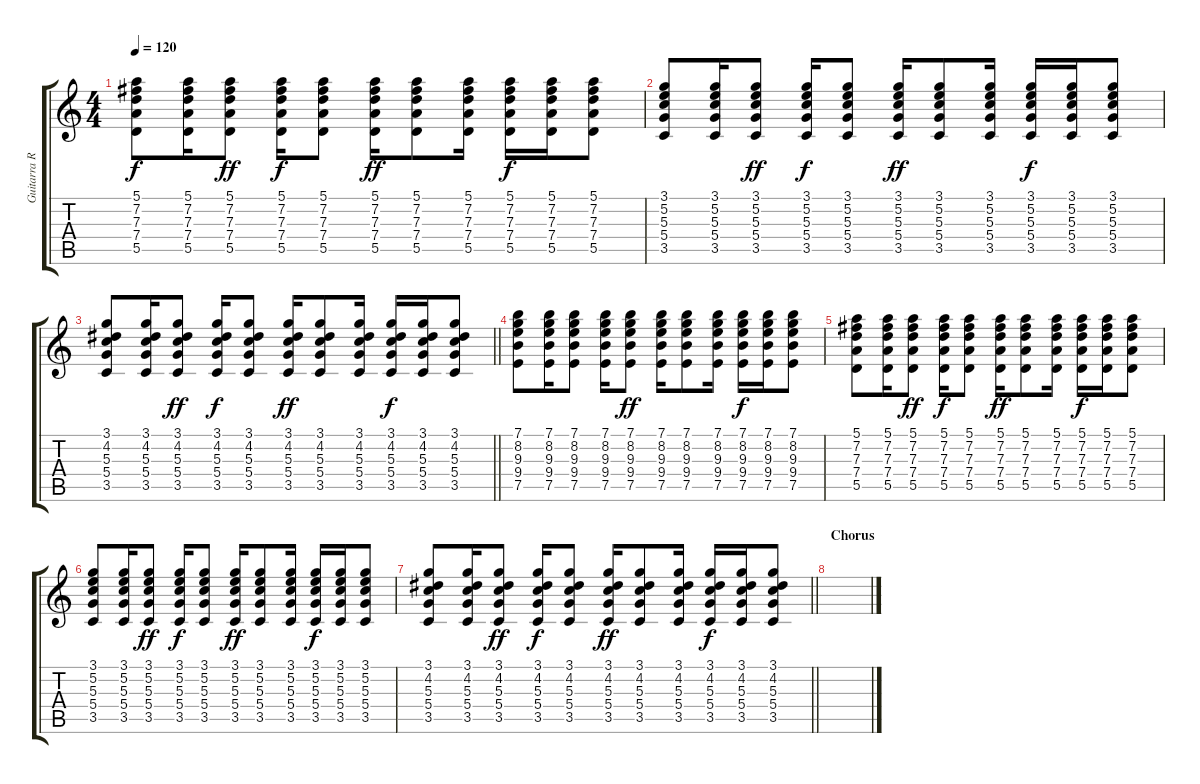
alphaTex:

\track ("Guitarra Ritmica" "Guitarra R") {instrument electricguitarclean}
\staff {score tabs}
\tuning (E4 B3 G3 D3 A2 E2) {hide}
\ts (4 4)
\tempo 120
\clef g2
\ks c
(5.1 7.2 7.3 7.4 5.5).8{dy f} (5.1 7.2 7.3 7.4 5.5).16 (5.1 7.2 7.3 7.4 5.5).8{dy ff} (5.1 7.2 7.3 7.4 5.5).16{dy f} (5.1 7.2 7.3 7.4 5.5).8 (5.1 7.2 7.3 7.4 5.5).16{dy ff} (5.1 7.2 7.3 7.4 5.5).8 (5.1 7.2 7.3 7.4 5.5).16 (5.1 7.2 7.3 7.4 5.5).16{dy f} (5.1 7.2 7.3 7.4 5.5).16 (5.1 7.2 7.3 7.4 5.5).8 |
(3.1 5.2 5.3 5.4 3.5).8 (3.1 5.2 5.3 5.4 3.5).16 (3.1 5.2 5.3 5.4 3.5).8{dy ff} (3.1 5.2 5.3 5.4 3.5).16{dy f} (3.1 5.2 5.3 5.4 3.5).8 (3.1 5.2 5.3 5.4 3.5).16{dy ff} (3.1 5.2 5.3 5.4 3.5).8 (3.1 5.2 5.3 5.4 3.5).16 (3.1 5.2 5.3 5.4 3.5).16{dy f} (3.1 5.2 5.3 5.4 3.5).16 (3.1 5.2 5.3 5.4 3.5).8 |
\barLineRight lightlight
(3.1 4.2 5.3 5.4 3.5).8 (3.1 4.2 5.3 5.4 3.5).16 (3.1 4.2 5.3 5.4 3.5).8{dy ff} (3.1 4.2 5.3 5.4 3.5).16{dy f} (3.1 4.2 5.3 5.4 3.5).8 (3.1 4.2 5.3 5.4 3.5).16{dy ff} (3.1 4.2 5.3 5.4 3.5).8 (3.1 4.2 5.3 5.4 3.5).16 (3.1 4.2 5.3 5.4 3.5).16{dy f} (3.1 4.2 5.3 5.4 3.5).16 (3.1 4.2 5.3 5.4 3.5).8 |
(7.1 8.2 9.3 9.4 7.5).8 (7.1 8.2 9.3 9.4 7.5).16 (7.1 8.2 9.3 9.4 7.5).8 (7.1 8.2 9.3 9.4 7.5).16 (7.1 8.2 9.3 9.4 7.5).8{dy ff} (7.1 8.2 9.3 9.4 7.5).16 (7.1 8.2 9.3 9.4 7.5).8 (7.1 8.2 9.3 9.4 7.5).16 (7.1 8.2 9.3 9.4 7.5).16{dy f} (7.1 8.2 9.3 9.4 7.5).16 (7.1 8.2 9.3 9.4 7.5).8 |
(5.1 7.2 7.3 7.4 5.5).8 (5.1 7.2 7.3 7.4 5.5).16 (5.1 7.2 7.3 7.4 5.5).8{dy ff} (5.1 7.2 7.3 7.4 5.5).16{dy f} (5.1 7.2 7.3 7.4 5.5).8 (5.1 7.2 7.3 7.4 5.5).16{dy ff} (5.1 7.2 7.3 7.4 5.5).8 (5.1 7.2 7.3 7.4 5.5).16 (5.1 7.2 7.3 7.4 5.5).16{dy f} (5.1 7.2 7.3 7.4 5.5).16 (5.1 7.2 7.3 7.4 5.5).8 |
(3.1 5.2 5.3 5.4 3.5).8 (3.1 5.2 5.3 5.4 3.5).16 (3.1 5.2 5.3 5.4 3.5).8{dy ff} (3.1 5.2 5.3 5.4 3.5).16{dy f} (3.1 5.2 5.3 5.4 3.5).8 (3.1 5.2 5.3 5.4 3.5).16{dy ff} (3.1 5.2 5.3 5.4 3.5).8 (3.1 5.2 5.3 5.4 3.5).16 (3.1 5.2 5.3 5.4 3.5).16{dy f} (3.1 5.2 5.3 5.4 3.5).16 (3.1 5.2 5.3 5.4 3.5).8 |
\barLineRight lightlight
(3.1 4.2 5.3 5.4 3.5).8 (3.1 4.2 5.3 5.4 3.5).16 (3.1 4.2 5.3 5.4 3.5).8{dy ff} (3.1 4.2 5.3 5.4 3.5).16{dy f} (3.1 4.2 5.3 5.4 3.5).8 (3.1 4.2 5.3 5.4 3.5).16{dy ff} (3.1 4.2 5.3 5.4 3.5).8 (3.1 4.2 5.3 5.4 3.5).16 (3.1 4.2 5.3 5.4 3.5).16{dy f} (3.1 4.2 5.3 5.4 3.5).16 (3.1 4.2 5.3 5.4 3.5).8 |
\section ("" "Chorus")
